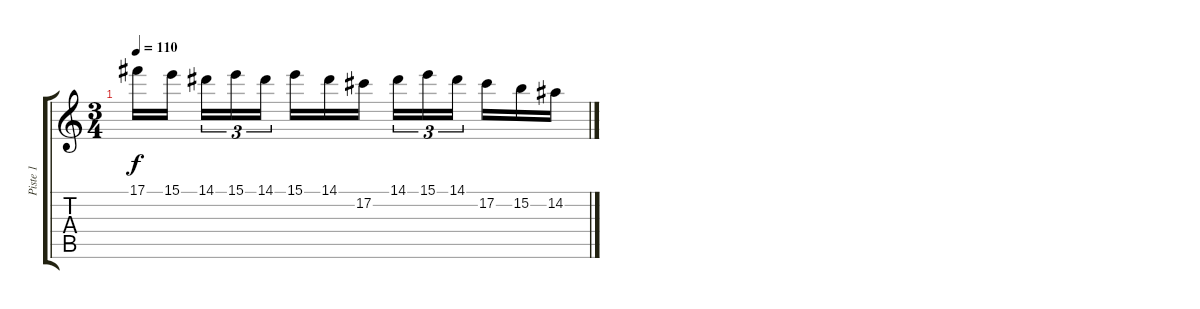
\track ("Piste 1" "Piste 1") {instrument distortionguitar}
\staff {score tabs}
\tuning (Db4 Ab3 E3 B2 Gb2 B1) {hide}
\ts (3 4)
\tempo 110
\clef g2
\ks c
17.1.16{dy f} 15.1.16{beam splitsecondary} 14.1.16{tu (3 2)} 15.1.16{tu (3 2)} 14.1.16{tu (3 2)} 15.1.16 14.1.16 17.2.16{beam splitsecondary} 14.1.16{tu (3 2)} 15.1.16{tu (3 2)} 14.1.16{tu (3 2) beam splitsecondary} 17.2.16 15.2.16 14.2.16
